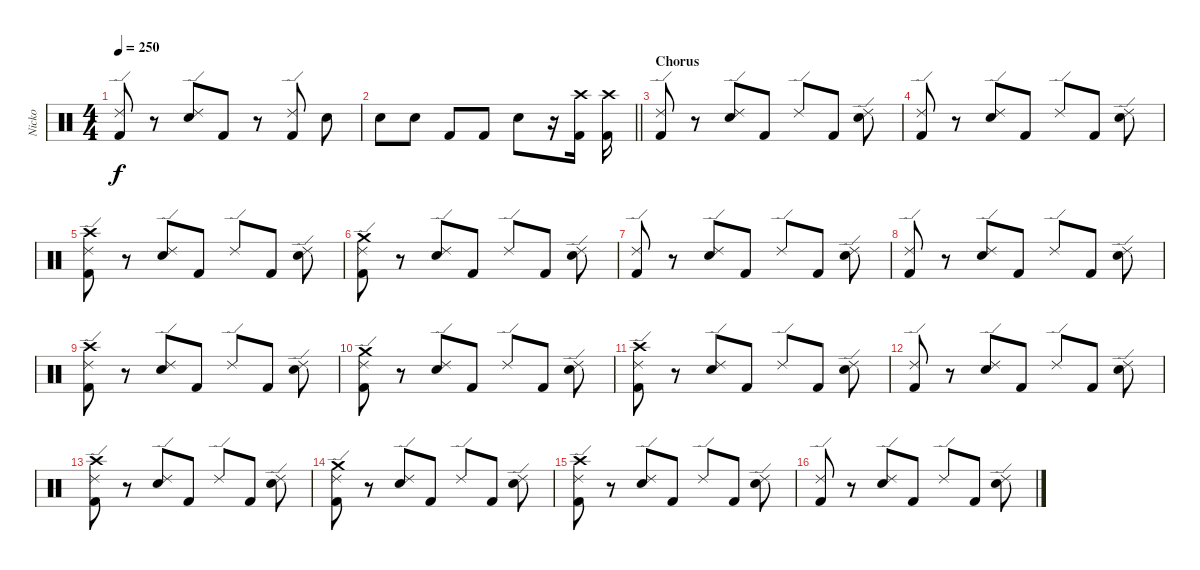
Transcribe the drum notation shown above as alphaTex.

\track ("Nicko" "Nicko") {instrument percussion}
\staff {score}
\articulation defaults
\ts (4 4)
\tempo 250
\clef neutral
\ks c
("Kick (hit) 2" "Ride (edge) 2").8{dy f} r.8 ("Electric Snare (hit)" "Ride (edge) 2").8 "Kick (hit) 2".8 r.8 ("Kick (hit) 2" "Ride (edge) 2").8 "Electric Snare (hit)".8 |
\barLineRight lightlight "Electric Snare (hit)".8 "Electric Snare (hit)".8 "Kick (hit) 2".8 "Kick (hit) 2".8 "Electric Snare (hit)".8
r.16 ("Kick (hit) 2" "Crash high (hit)").16 ("Crash high (hit)" "Kick (hit) 2").16 |
\section ("" "Chorus")
("Kick (hit) 2" "Ride (edge) 2").8 r.8 ("Electric Snare (hit)" "Ride (edge) 2").8 "Kick (hit) 2".8 "Ride (edge) 2".8 "Kick (hit) 2".8 ("Electric Snare (hit)" "Ride (edge) 2").8 |
("Kick (hit) 2" "Ride (edge) 2").8 r.8 ("Electric Snare (hit)" "Ride (edge) 2").8 "Kick (hit) 2".8 "Ride (edge) 2".8 "Kick (hit) 2".8 ("Electric Snare (hit)" "Ride (edge) 2").8 |
("Kick (hit) 2" "Ride (edge) 2" "Crash high (hit)").8 r.8 ("Electric Snare (hit)" "Ride (edge) 2").8 "Kick (hit) 2".8 "Ride (edge) 2".8 "Kick (hit) 2".8 ("Electric Snare (hit)" "Ride (edge) 2").8 |
("Kick (hit) 2" "Ride (edge) 2" "Crash medium (hit)").8 r.8 ("Electric Snare (hit)" "Ride (edge) 2").8 "Kick (hit) 2".8 "Ride (edge) 2".8 "Kick (hit) 2".8 ("Electric Snare (hit)" "Ride (edge) 2").8 |
("Kick (hit) 2" "Ride (edge) 2").8 r.8 ("Electric Snare (hit)" "Ride (edge) 2").8 "Kick (hit) 2".8 "Ride (edge) 2".8 "Kick (hit) 2".8 ("Electric Snare (hit)" "Ride (edge) 2").8 |
("Kick (hit) 2" "Ride (edge) 2").8 r.8 ("Electric Snare (hit)" "Ride (edge) 2").8 "Kick (hit) 2".8 "Ride (edge) 2".8 "Kick (hit) 2".8 ("Electric Snare (hit)" "Ride (edge) 2").8 |
("Kick (hit) 2" "Ride (edge) 2" "Crash high (hit)").8 r.8 ("Electric Snare (hit)" "Ride (edge) 2").8 "Kick (hit) 2".8 "Ride (edge) 2".8 "Kick (hit) 2".8 ("Electric Snare (hit)" "Ride (edge) 2").8 |
("Kick (hit) 2" "Ride (edge) 2" "Crash medium (hit)").8 r.8 ("Electric Snare (hit)" "Ride (edge) 2").8 "Kick (hit) 2".8 "Ride (edge) 2".8 "Kick (hit) 2".8 ("Electric Snare (hit)" "Ride (edge) 2").8 |
("Kick (hit) 2" "Ride (edge) 2" "Crash high (hit)").8 r.8 ("Electric Snare (hit)" "Ride (edge) 2").8 "Kick (hit) 2".8 "Ride (edge) 2".8 "Kick (hit) 2".8 ("Electric Snare (hit)" "Ride (edge) 2").8 |
("Kick (hit) 2" "Ride (edge) 2").8 r.8 ("Electric Snare (hit)" "Ride (edge) 2").8 "Kick (hit) 2".8 "Ride (edge) 2".8 "Kick (hit) 2".8 ("Electric Snare (hit)" "Ride (edge) 2").8 |
("Kick (hit) 2" "Ride (edge) 2" "Crash high (hit)").8 r.8 ("Electric Snare (hit)" "Ride (edge) 2").8 "Kick (hit) 2".8 "Ride (edge) 2".8 "Kick (hit) 2".8 ("Electric Snare (hit)" "Ride (edge) 2").8 |
("Kick (hit) 2" "Ride (edge) 2" "Crash medium (hit)").8 r.8 ("Electric Snare (hit)" "Ride (edge) 2").8 "Kick (hit) 2".8 "Ride (edge) 2".8 "Kick (hit) 2".8 ("Electric Snare (hit)" "Ride (edge) 2").8 |
("Kick (hit) 2" "Ride (edge) 2" "Crash high (hit)").8 r.8 ("Electric Snare (hit)" "Ride (edge) 2").8 "Kick (hit) 2".8 "Ride (edge) 2".8 "Kick (hit) 2".8 ("Electric Snare (hit)" "Ride (edge) 2").8 |
("Kick (hit) 2" "Ride (edge) 2").8 r.8 ("Electric Snare (hit)" "Ride (edge) 2").8 "Kick (hit) 2".8 "Ride (edge) 2".8 "Kick (hit) 2".8 ("Electric Snare (hit)" "Ride (edge) 2").8
